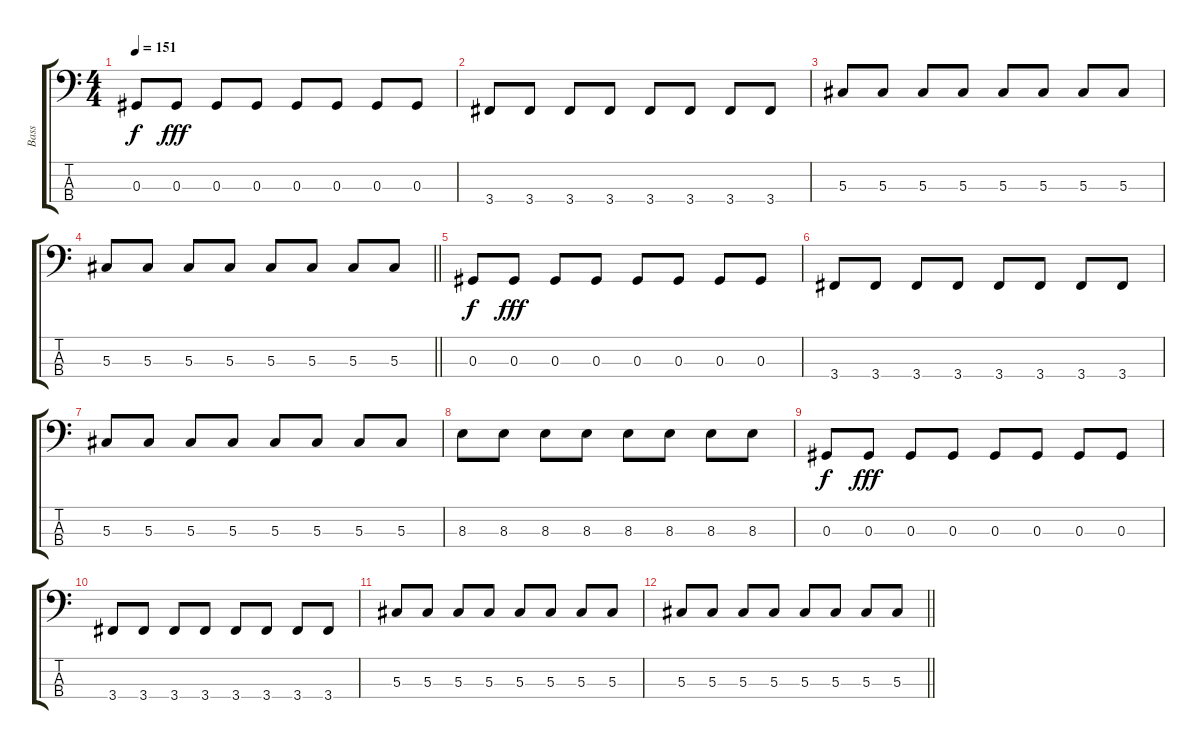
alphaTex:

\track ("Bass" "Bass") {instrument electricbassfinger}
\staff {score tabs}
\tuning (Gb2 Db2 Ab1 Eb1) {hide}
\ts (4 4)
\tempo 151
\clef f4
\ks c
0.3.8{dy f} 0.3.8{dy fff} 0.3.8 0.3.8 0.3.8 0.3.8 0.3.8 0.3.8 |
3.4.8 3.4.8 3.4.8 3.4.8 3.4.8 3.4.8 3.4.8 3.4.8 |
5.3.8 5.3.8 5.3.8 5.3.8 5.3.8 5.3.8 5.3.8 5.3.8 |
\barLineRight lightlight
5.3.8 5.3.8 5.3.8 5.3.8 5.3.8 5.3.8 5.3.8 5.3.8 |
0.3.8{dy f} 0.3.8{dy fff} 0.3.8 0.3.8 0.3.8 0.3.8 0.3.8 0.3.8 |
3.4.8 3.4.8 3.4.8 3.4.8 3.4.8 3.4.8 3.4.8 3.4.8 |
5.3.8 5.3.8 5.3.8 5.3.8 5.3.8 5.3.8 5.3.8 5.3.8 |
8.3.8 8.3.8 8.3.8 8.3.8 8.3.8 8.3.8 8.3.8 8.3.8 |
0.3.8{dy f} 0.3.8{dy fff} 0.3.8 0.3.8 0.3.8 0.3.8 0.3.8 0.3.8 |
3.4.8 3.4.8 3.4.8 3.4.8 3.4.8 3.4.8 3.4.8 3.4.8 |
5.3.8 5.3.8 5.3.8 5.3.8 5.3.8 5.3.8 5.3.8 5.3.8 |
\barLineRight lightlight
5.3.8 5.3.8 5.3.8 5.3.8 5.3.8 5.3.8 5.3.8 5.3.8
